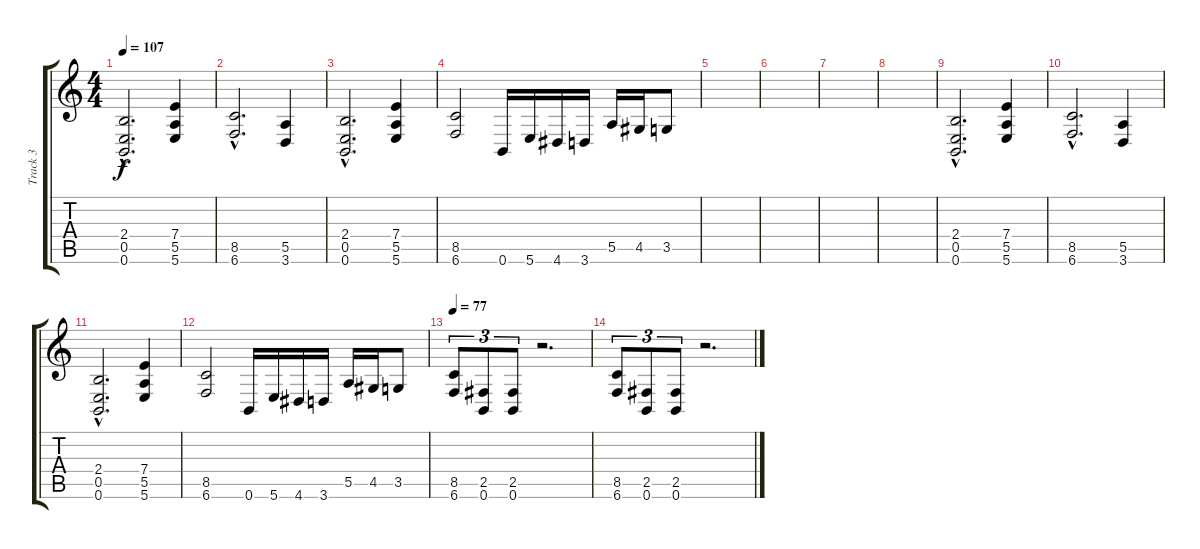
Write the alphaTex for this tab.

\track ("Track 3" "Track 3") {instrument distortionguitar}
\staff {score tabs}
\tuning (B3 Gb3 D3 A2 E2 B1) {hide}
\ts (4 4)
\tempo 107
\clef g2
\ks c
(2.4{hac} 0.5{hac} 0.6{hac}).2{d dy f} (7.4 5.5 5.6).4 |
(8.5{hac} 6.6{hac}).2{d} (5.5 3.6).4 |
(2.4{hac} 0.5{hac} 0.6{hac}).2{d} (7.4 5.5 5.6).4 |
(8.5 6.6).2 0.6.16 5.6.16 4.6.16 3.6.16 5.5.16 4.5.16 3.5.8 |
|
|
|
|
(2.4{hac} 0.5{hac} 0.6{hac}).2{d} (7.4 5.5 5.6).4 |
(8.5{hac} 6.6{hac}).2{d} (5.5 3.6).4 |
(2.4{hac} 0.5{hac} 0.6{hac}).2{d} (7.4 5.5 5.6).4 |
(8.5 6.6).2 0.6.16 5.6.16 4.6.16 3.6.16 5.5.16 4.5.16 3.5.8 |
\tempo 77
(8.5 6.6).8{tu (3 2)} (2.5 0.6).8{tu (3 2)} (2.5 0.6).8{tu (3 2)} r.2{d} |
(8.5 6.6).8{tu (3 2)} (2.5 0.6).8{tu (3 2)} (2.5 0.6).8{tu (3 2)} r.2{d}
